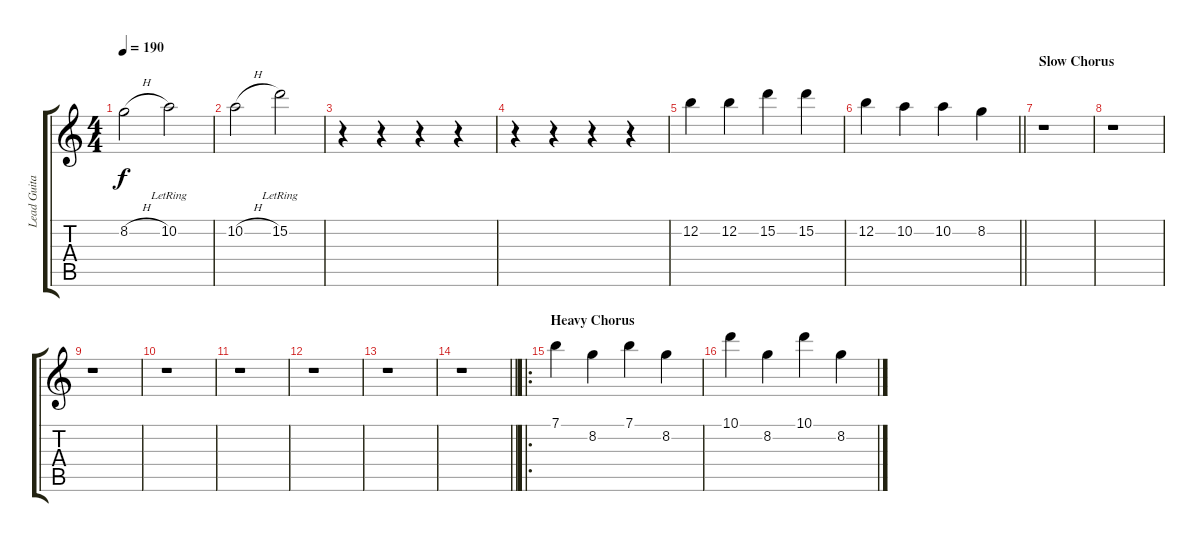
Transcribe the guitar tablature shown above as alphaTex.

\track ("Lead Guitar" "Lead Guita") {instrument overdrivenguitar}
\staff {score tabs}
\tuning (E4 B3 G3 D3 A2 E2) {hide}
\ts (4 4)
\tempo 190
\clef g2
\ks c
8.2{h}.2{dy f} 10.2{lr}.2 |
10.2{h}.2 15.2{lr}.2 |
r.4 r.4 r.4 r.4 |
r.4 r.4 r.4 r.4 |
12.2.4 12.2.4 15.2.4 15.2.4 |
\barLineRight lightlight
12.2.4 10.2.4 10.2.4 8.2.4 |
\section ("" "Slow Chorus")
r.1 |
r.1 |
r.1 |
r.1 |
r.1 |
r.1 |
r.1 |
\barLineRight lightlight
r.1 |
\ro
\section ("" "Heavy Chorus")
7.1.4 8.2.4 7.1.4 8.2.4 |
10.1.4 8.2.4 10.1.4 8.2.4
